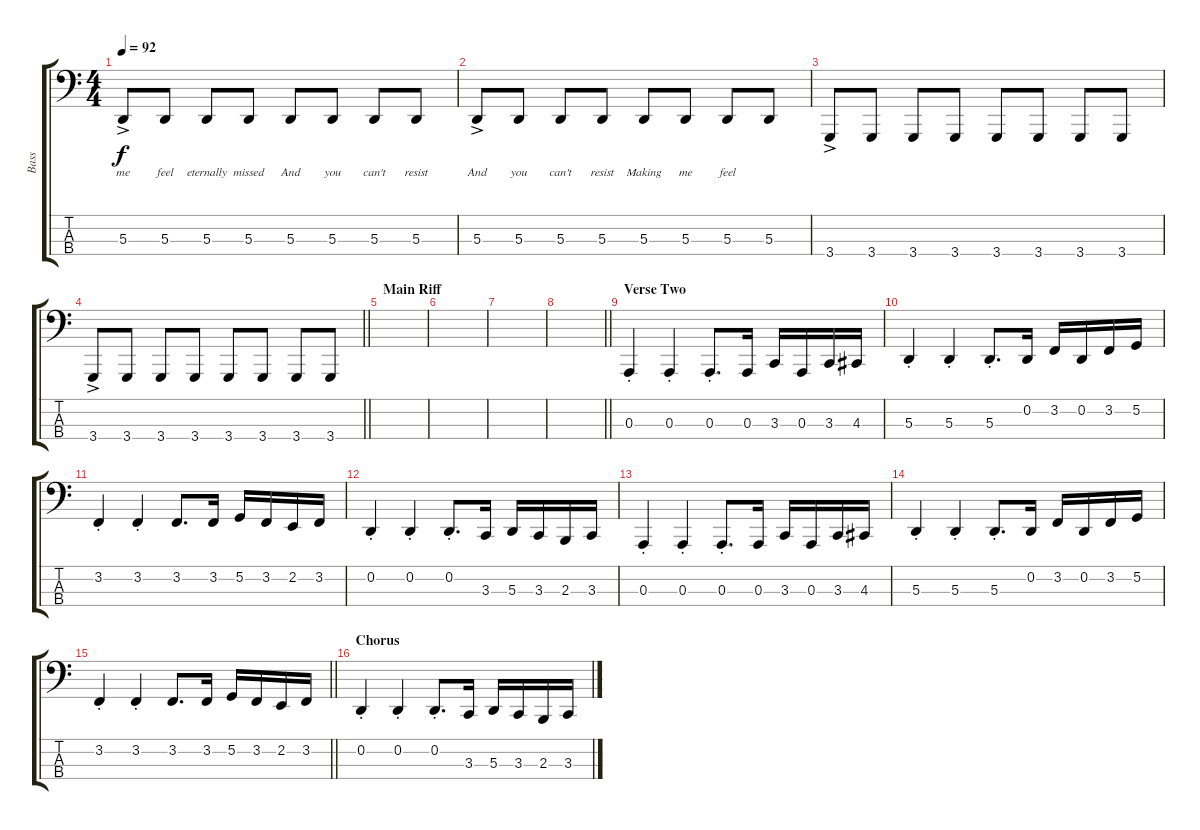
\track ("Bass" "Bass") {instrument lead2sawtooth}
\staff {score tabs}
\tuning (G2 D2 A1 E1) {hide}
\ts (4 4)
\tempo 92
\clef f4
\ks c
5.3{ac}.8{lyrics (0 "me") lyrics (1 "") lyrics (2 "") lyrics (3 "") lyrics (4 "") dy f} 5.3.8{lyrics (0 "feel") lyrics (1 "") lyrics (2 "") lyrics (3 "") lyrics (4 "")} 5.3.8{lyrics (0 "eternally") lyrics (1 "") lyrics (2 "") lyrics (3 "") lyrics (4 "")} 5.3.8{lyrics (0 "missed") lyrics (1 "") lyrics (2 "") lyrics (3 "") lyrics (4 "")} 5.3.8{lyrics (0 "And") lyrics (1 "") lyrics (2 "") lyrics (3 "") lyrics (4 "")} 5.3.8{lyrics (0 "you") lyrics (1 "") lyrics (2 "") lyrics (3 "") lyrics (4 "")} 5.3.8{lyrics (0 "can't") lyrics (1 "") lyrics (2 "") lyrics (3 "") lyrics (4 "")} 5.3.8{lyrics (0 "resist") lyrics (1 "") lyrics (2 "") lyrics (3 "") lyrics (4 "")} |
5.3{ac}.8{lyrics (0 "And") lyrics (1 "") lyrics (2 "") lyrics (3 "") lyrics (4 "")} 5.3.8{lyrics (0 "you") lyrics (1 "") lyrics (2 "") lyrics (3 "") lyrics (4 "")} 5.3.8{lyrics (0 "can't") lyrics (1 "") lyrics (2 "") lyrics (3 "") lyrics (4 "")} 5.3.8{lyrics (0 "resist") lyrics (1 "") lyrics (2 "") lyrics (3 "") lyrics (4 "")} 5.3.8{lyrics (0 "Making") lyrics (1 "") lyrics (2 "") lyrics (3 "") lyrics (4 "")} 5.3.8{lyrics (0 "me") lyrics (1 "") lyrics (2 "") lyrics (3 "") lyrics (4 "")} 5.3.8{lyrics (0 "feel") lyrics (1 "") lyrics (2 "") lyrics (3 "") lyrics (4 "")} 5.3.8 |
3.4{ac}.8 3.4.8 3.4.8 3.4.8 3.4.8 3.4.8 3.4.8 3.4.8 |
\barLineRight lightlight
3.4{ac}.8 3.4.8 3.4.8 3.4.8 3.4.8 3.4.8 3.4.8 3.4.8 |
\section ("" "Main Riff")
|
|
|
\barLineRight lightlight
|
\section ("" "Verse Two")
0.3{st}.4 0.3{st}.4 0.3{st}.8{d} 0.3.16 3.3.16 0.3.16 3.3.16 4.3.16 |
5.3{st}.4 5.3{st}.4 5.3{st}.8{d} 0.2.16 3.2.16 0.2.16 3.2.16 5.2.16 |
3.2{st}.4 3.2{st}.4 3.2.8{d} 3.2.16 5.2.16 3.2.16 2.2.16 3.2.16 |
0.2{st}.4 0.2{st}.4 0.2{st}.8{d} 3.3.16 5.3.16 3.3.16 2.3.16 3.3.16 |
0.3{st}.4 0.3{st}.4 0.3{st}.8{d} 0.3.16 3.3.16 0.3.16 3.3.16 4.3.16 |
5.3{st}.4 5.3{st}.4 5.3{st}.8{d} 0.2.16 3.2.16 0.2.16 3.2.16 5.2.16 |
\barLineRight lightlight
3.2{st}.4 3.2{st}.4 3.2.8{d} 3.2.16 5.2.16 3.2.16 2.2.16 3.2.16 |
\section ("" "Chorus")
0.2{st}.4 0.2{st}.4 0.2{st}.8{d} 3.3.16 5.3.16 3.3.16 2.3.16 3.3.16
